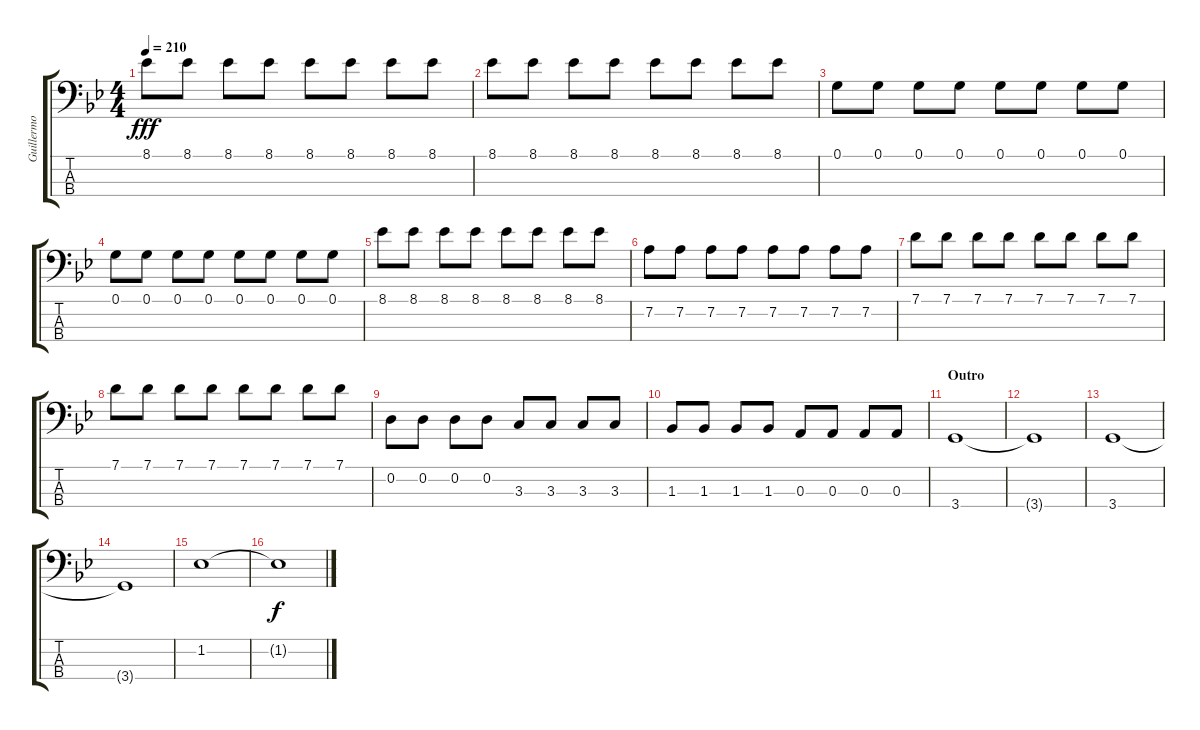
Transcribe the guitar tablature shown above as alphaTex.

\track ("Guillermo Sanchez" "Guillermo ") {instrument electricbassfinger}
\staff {score tabs}
\tuning (G2 D2 A1 E1) {hide}
\ts (4 4)
\tempo 210
\clef f4
\ks gminor
8.1.8{dy fff} 8.1.8 8.1.8 8.1.8 8.1.8 8.1.8 8.1.8 8.1.8 |
8.1.8 8.1.8 8.1.8 8.1.8 8.1.8 8.1.8 8.1.8 8.1.8 |
0.1.8 0.1.8 0.1.8 0.1.8 0.1.8 0.1.8 0.1.8 0.1.8 |
0.1.8 0.1.8 0.1.8 0.1.8 0.1.8 0.1.8 0.1.8 0.1.8 |
8.1.8 8.1.8 8.1.8 8.1.8 8.1.8 8.1.8 8.1.8 8.1.8 |
7.2.8 7.2.8 7.2.8 7.2.8 7.2.8 7.2.8 7.2.8 7.2.8 |
7.1.8 7.1.8 7.1.8 7.1.8 7.1.8 7.1.8 7.1.8 7.1.8 |
7.1.8 7.1.8 7.1.8 7.1.8 7.1.8 7.1.8 7.1.8 7.1.8 |
0.2.8 0.2.8 0.2.8 0.2.8 3.3.8 3.3.8 3.3.8 3.3.8 |
1.3.8 1.3.8 1.3.8 1.3.8 0.3.8 0.3.8 0.3.8 0.3.8 |
\section ("" "Outro")
3.4.1 |
3.4{t}.1 |
3.4.1 |
3.4{t}.1 |
1.2.1 |
1.2{t}.1{dy f}
